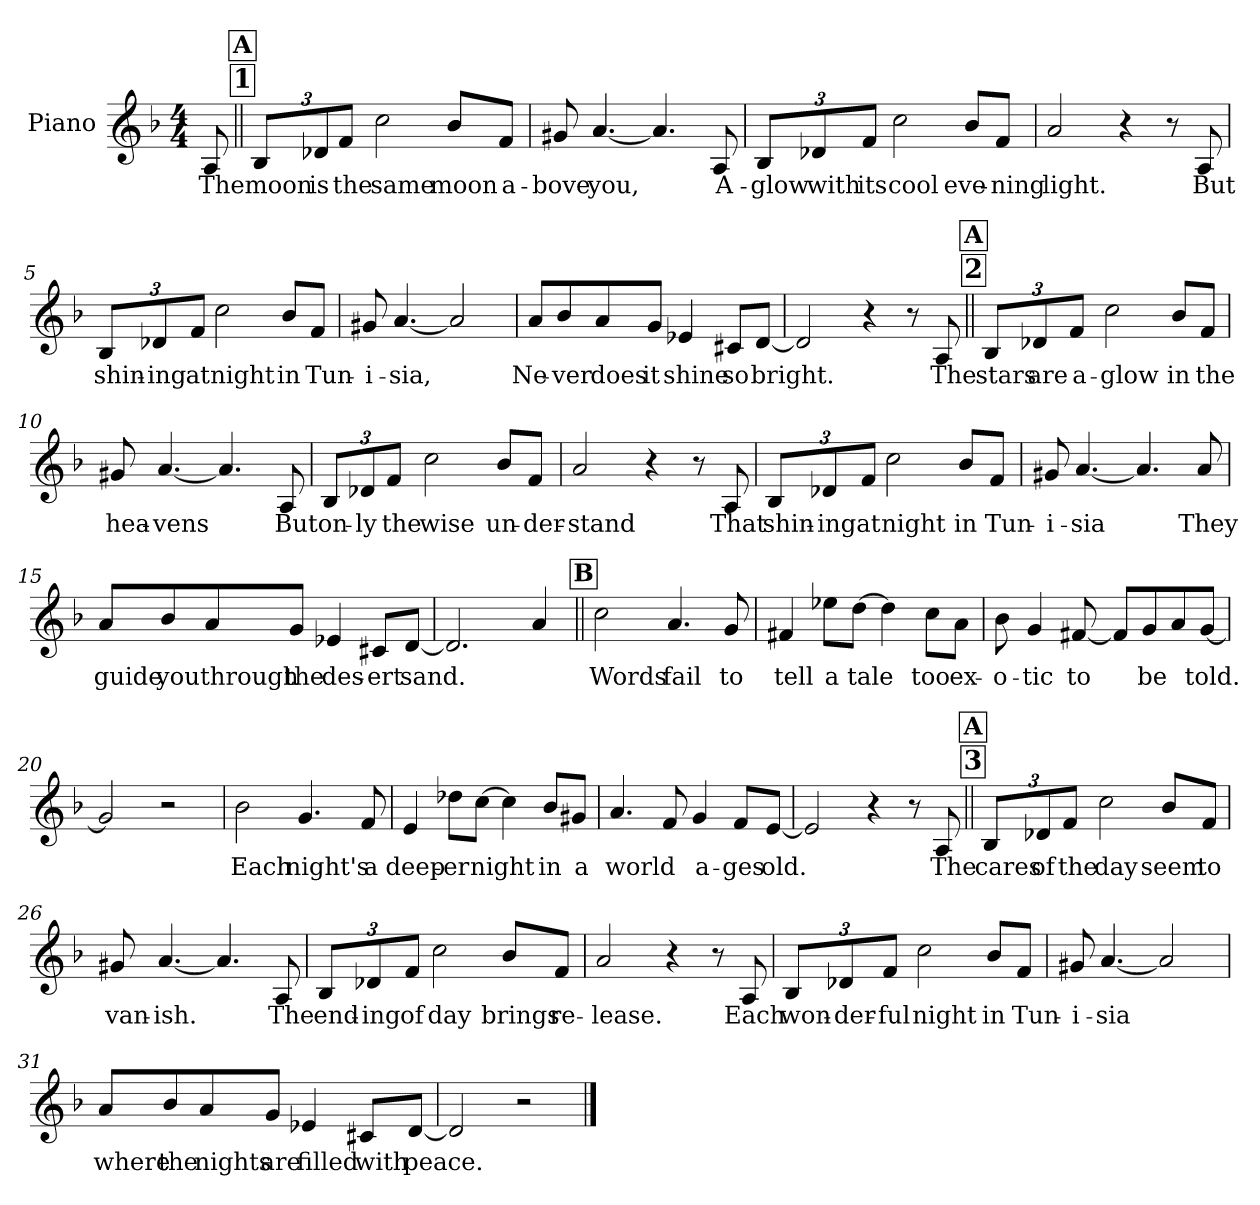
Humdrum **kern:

**kern	**text
*part1	*part1
*staff1	*staff1
*I"Piano	*
*I'Pno.	*
*clefG2	*
*k[b-]	*
*M4/4	*
=	=
8A/	The
!!LO:REH:place=s1:a:t=1
!!LO:REH:place=s1:a:fs=14:t=A
=1||	=1||
*Xbrackettup	*
12B-/L	moon
12d-X/	is
12f/J	the
2cc\	same
8b-/L	moon
8f/J	a-
=2	=2
8g#X/	-bove
[4.a/	you,
4.a/]	.
8A/	A-
=3	=3
12B-/L	-glow
12d-X/	with
12f/J	its
2cc\	cool
8b-/L	eve-
8f/J	-ning
=4	=4
2a/	light.
4r	.
8r	.
8A/	But
!!LO:LB:g=z
=5	=5
12B-/L	shin-
12d-X/	-ing
12f/J	at
2cc\	night
8b-/L	in
8f/J	Tun-
=6	=6
8g#X/	-i-
[4.a/	-sia,
2a/]	.
=7	=7
8a/L	Ne-
8b-/	-ver
8a/	does
8g/J	it
4e-X/	shine
8c#X/L	so
[8d/J	bright.
=8	=8
2d/]	.
4r	.
8r	.
8A/	The
!!LO:LB:g=z
!!LO:REH:place=s1:a:t=2
!!LO:REH:place=s1:a:fs=14:t=A
=9||	=9||
12B-/L	stars
12d-X/	are
12f/J	a-
2cc\	-glow
8b-/L	in
8f/J	the
=10	=10
8g#X/	hea-
[4.a/	-vens
4.a/]	.
8A/	But
=11	=11
12B-/L	on-
12d-X/	-ly
12f/J	the
2cc\	wise
8b-/L	un-
8f/J	-der-
=12	=12
2a/	-stand
4r	.
8r	.
8A/	That
!!LO:LB:g=z
=13	=13
12B-/L	shin-
12d-X/	-ing
12f/J	at
2cc\	night
8b-/L	in
8f/J	Tun-
=14	=14
8g#X/	-i-
[4.a/	-sia
4.a/]	.
8a/	They
=15	=15
8a/L	guide
8b-/	you
8a/	through
8g/J	the
4e-X/	des-
8c#X/L	-ert
[8d/J	sand.
=16	=16
2.d/]	.
4a/	.
!!LO:LB:g=z
!!LO:REH:place=s1:a:fs=14:t=B
=17||	=17||
2cc\	Words
4.a/	fail
8g/	to
=18	=18
4f#X/	tell
8ee-X\L	a
[8dd\J	tale
4dd\]	.
8cc\L	too
8a\J	ex-
=19	=19
8b-\	-o-
4g/	-tic
[8f#X/	to
8f#/L]	.
8g/	be
8a/	.
[8g/J	told.
=20	=20
2g/]	.
2r	.
!!LO:LB:g=z
=21	=21
2b-\	Each
4.g/	night's
8f/	a
=22	=22
4e/	deep-
8dd-X\L	-er
[8cc\J	night
4cc\]	.
8b-/L	in
8g#X/J	a
=23	=23
4.a/	world
8f/	.
4g/	a-
8f/L	-ges
[8e/J	old.
=24	=24
2e/]	.
4r	.
8r	.
8A/	The
!!LO:LB:g=z
!!LO:REH:place=s1:a:t=3
!!LO:REH:place=s1:a:fs=14:t=A
=25||	=25||
12B-/L	cares
12d-X/	of
12f/J	the
2cc\	day
8b-/L	seem
8f/J	to
=26	=26
8g#X/	van-
[4.a/	-ish.
4.a/]	.
8A/	The
=27	=27
12B-/L	end-
12d-X/	-ing
12f/J	of
2cc\	day
8b-/L	brings
8f/J	re-
=28	=28
2a/	-lease.
4r	.
8r	.
8A/	Each
!!LO:LB:g=z
=29	=29
12B-/L	won-
12d-X/	-der-
12f/J	-ful
2cc\	night
8b-/L	in
8f/J	Tun-
=30	=30
8g#X/	-i-
[4.a/	-sia
2a/]	.
=31	=31
8a/L	where
8b-/	the
8a/	nights
8g/J	are
4e-X/	filled
8c#X/L	with
[8d/J	peace.
=32	=32
2d/]	.
2r	.
==	==
*-	*-
